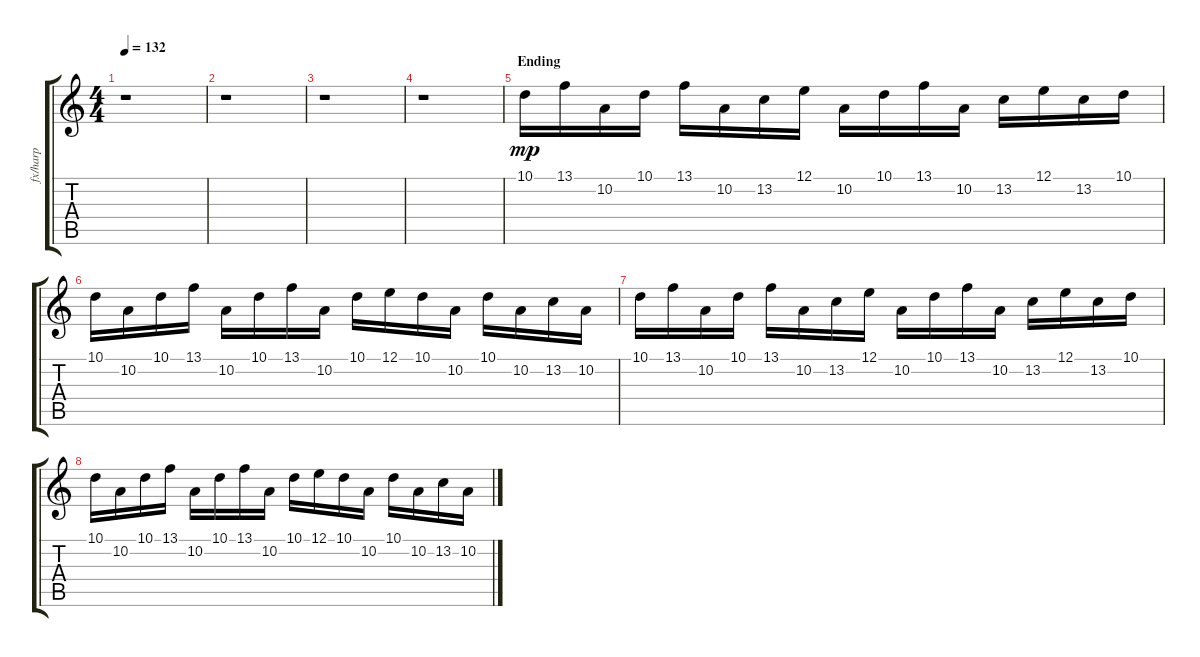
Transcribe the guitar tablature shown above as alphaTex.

\track ("fx/harp" "fx/harp") {instrument marimba}
\staff {score tabs}
\tuning (E4 B3 G3 D3 A2 E2) {hide}
\ts (4 4)
\tempo 132
\clef g2
\ks c
r.1{dy p} |
r.1 |
r.1 |
r.1 |
\section ("" "Ending")
10.1.16{dy mp balance 0 instrument marimba} 13.1.16 10.2.16 10.1.16 13.1.16 10.2.16 13.2.16 12.1.16 10.2.16 10.1.16 13.1.16 10.2.16 13.2.16 12.1.16 13.2.16 10.1.16 |
10.1.16 10.2.16 10.1.16 13.1.16 10.2.16 10.1.16 13.1.16 10.2.16 10.1.16 12.1.16 10.1.16 10.2.16 10.1.16 10.2.16 13.2.16 10.2.16 |
10.1.16 13.1.16 10.2.16 10.1.16 13.1.16 10.2.16 13.2.16 12.1.16 10.2.16 10.1.16 13.1.16 10.2.16 13.2.16 12.1.16 13.2.16 10.1.16 |
10.1.16 10.2.16 10.1.16 13.1.16 10.2.16 10.1.16 13.1.16 10.2.16 10.1.16 12.1.16 10.1.16 10.2.16 10.1.16 10.2.16 13.2.16 10.2.16
